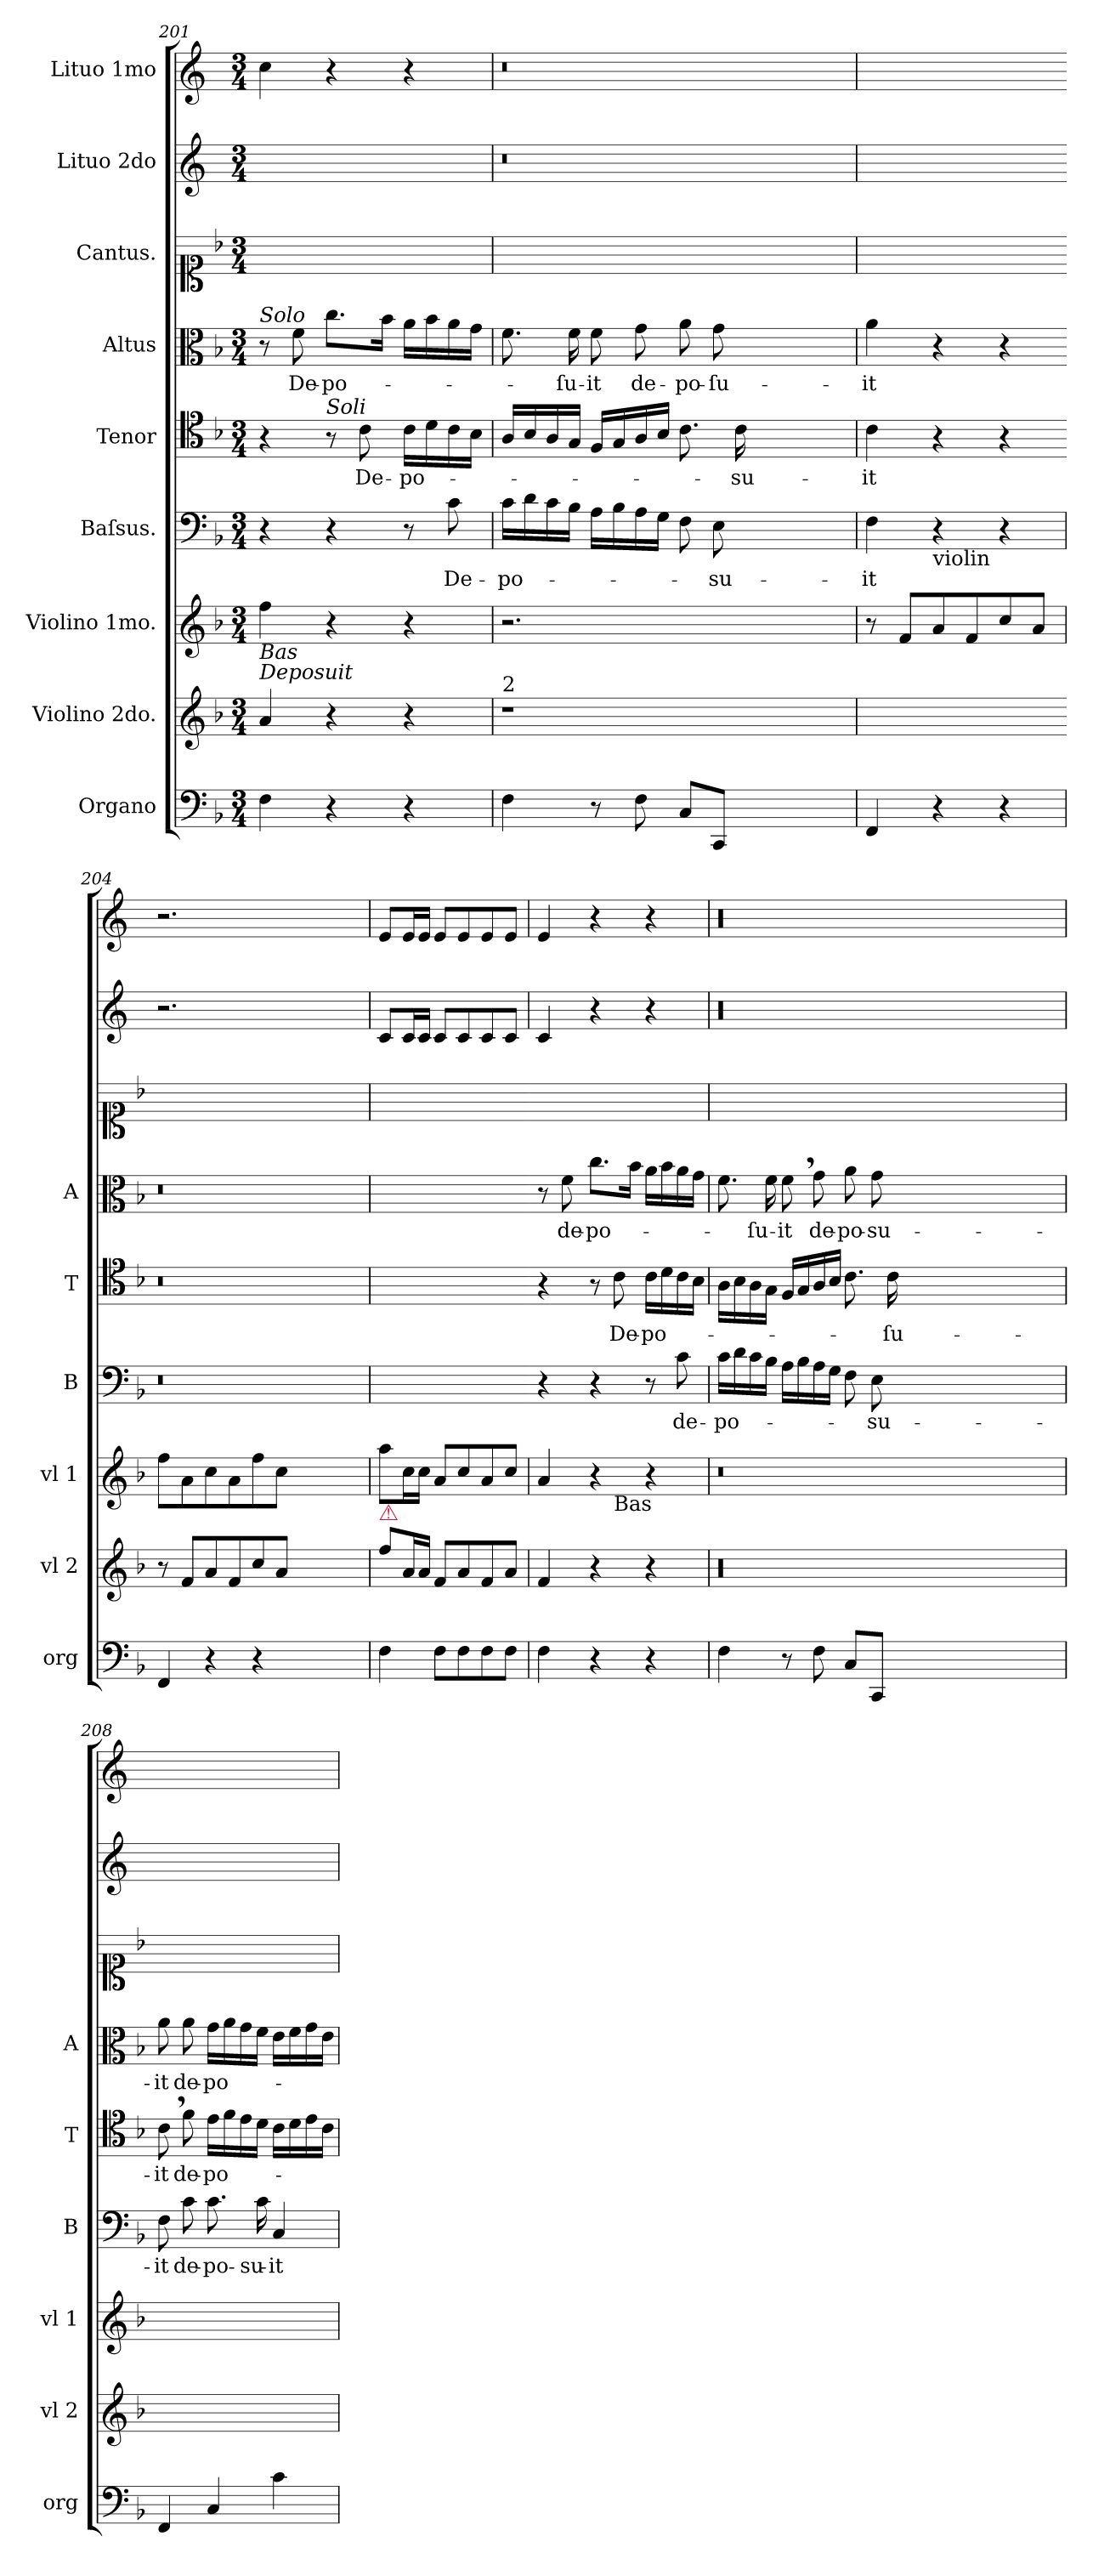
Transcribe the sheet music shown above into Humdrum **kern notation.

**kern	**kern	**kern	**kern	**text	**kern	**text	**kern	**text	**kern	**kern	**kern
*part9	*part8	*part7	*part6	*part6	*part5	*part5	*part4	*part4	*part3	*part2	*part1
*staff9	*staff8	*staff7	*staff6	*staff6	*staff5	*staff5	*staff4	*staff4	*staff3	*staff2	*staff1
*I"Organo	*I"Violino 2do.	*I"Violino 1mo.	*I"Baſsus.	*	*I"Tenor	*	*I"Altus	*	*I"Cantus.	*I"Lituo 2do	*I"Lituo 1mo
*I'org	*I'vl 2	*I'vl 1	*I'B	*	*I'T	*	*I'A	*	*	*	*
*clefF4	*clefG2	*clefG2	*clefF4	*	*clefC4	*	*clefC3	*	*clefC1	*clefG2	*clefG2
*	*	*	*	*	*	*	*	*	*	*ITrd-3c-5	*ITrd-3c-5
*k[b-]	*k[b-]	*k[b-]	*k[b-]	*	*k[b-]	*	*k[b-]	*	*k[b-]	*k[b-]	*k[b-]
*M3/4	*M3/4	*M3/4	*M3/4	*	*M3/4	*	*M3/4	*	*M3/4	*M3/4	*M3/4
=201	=201	=201	=201	=201	=201	=201	=201	=201	=201	=201	=201
!	!	!	!	!	!	!	!LO:TX:a:i:t=Solo	!	!	!	!
!	!	!LO:TX:b:i:t=Bas	!	!	!	!	!	!	!	!	!
!	!	!LO:TX:b:i:t=Deposuit	!	!	!	!	!	!	!	!	!
4F\	4a/	4ff\	4r	.	4r	.	8r	.	2.ryy	2.ryy	4ff\
.	.	.	.	.	.	.	8f\	De-	.	.	.
!	!	!	!	!	!LO:TX:a:i:t=Soli	!	!	!	!	!	!
4r	4r	4r	4r	.	8r	.	8.cc\L	-po-	.	.	4r
.	.	.	.	.	8c\	De-	.	.	.	.	.
.	.	.	.	.	.	.	16b-\Jk	.	.	.	.
4r	4r	4r	8r	.	16c\LL	-po-	16a\LL	.	.	.	4r
.	.	.	.	.	16d\	.	16b-\	.	.	.	.
.	.	.	8c\	De-	16c\	.	16a\	.	.	.	.
.	.	.	.	.	16B-\JJ	.	16g\JJ	.	.	.	.
=202	=202	=202	=202	=202	=202	=202	=202	=202	=202	=202	=202
!	!LO:TX:a:t=2	!	!	!	!	!	!	!	!	!	!
!	!LO:N:vis=1	!	!	!	!	!	!	!	!	!LO:N:vis=0	!LO:N:vis=0
4F\	1.r	2.r	16c\LL	-po-	16A/LL	.	8.f\	.	2.ryy	1.r	1.r
.	.	.	16d\	.	16B-/	.	.	.	.	.	.
.	.	.	16c\	.	16A/	.	.	.	.	.	.
.	.	.	16B-\JJ	.	16G/JJ	.	16f\	-ſu-	.	.	.
8r	.	.	16A\LL	.	16F/LL	.	8f\	-it	.	.	.
.	.	.	16B-\	.	16G/	.	.	.	.	.	.
8F\	.	.	16A\	.	16A/	.	8g\	de-	.	.	.
.	.	.	16G\JJ	.	16B-/JJ	.	.	.	.	.	.
8C/L	.	.	8F\	.	8.c\	.	8a\	-po-	.	.	.
8CC/J	.	.	8E\	-su-	.	.	8g\	-ſu-	.	.	.
.	.	.	.	.	16c\	-su-	.	.	.	.	.
2.ryy	.	2.ryy	2.ryy	.	2.ryy	.	2.ryy	.	2.ryy	.	.
=203	=203	=203	=203	=203	=203	=203	=203	=203	=203	=203	=203
4FF/	2.ryy	8r	4F\	-it	4c\	-it	4a\	-it	2.ryy	2.ryy	2.ryy
.	.	8f/L	.	.	.	.	.	.	.	.	.
!	!	!	!LO:TX:b:t=violin	!	!	!	!	!	!	!	!
4r	.	8a/	4r	.	4r	.	4r	.	.	.	.
.	.	8f/	.	.	.	.	.	.	.	.	.
4r	.	8cc/	4r	.	4r	.	4r	.	.	.	.
.	.	8a/J	.	.	.	.	.	.	.	.	.
=204	=204	=204	=204	=204	=204-	=204	=204-	=204	=204	=204	=204
!	!	!	!LO:N:vis=0	!	!LO:N:vis=0	!	!LO:N:vis=0	!	!	!	!
4FF/	8r	8ff\L	1.r	.	1.r	.	1.r	.	2.ryy	2.r	2.r
.	8f/L	8a\	.	.	.	.	.	.	.	.	.
4r	8a/	8cc\	.	.	.	.	.	.	.	.	.
.	8f/	8a\	.	.	.	.	.	.	.	.	.
4r	8cc/	8ff\	.	.	.	.	.	.	.	.	.
.	8a/J	8cc\J	.	.	.	.	.	.	.	.	.
2.ryy	2.ryy	2.ryy	.	.	.	.	.	.	2.ryy	2.ryy	2.ryy
=205	=205	=205	=205	=205	=205	=205	=205	=205	=205	=205	=205
!	!LO:TX:a:color=crimson:t=⚠	!	!	!	!	!	!	!	!	!	!
4F\	8ff\L	8aa\L	2.ryy	.	2.ryy	.	2.ryy	.	2.ryy	8f/L	8a/L
.	16a/L	16cc\L	.	.	.	.	.	.	.	16f/L	16a/L
.	16a/JJ	16cc\JJ	.	.	.	.	.	.	.	16f/JJ	16a/JJ
8F\L	8f/L	8a/L	.	.	.	.	.	.	.	8f/L	8a/L
8F\	8a/	8cc/	.	.	.	.	.	.	.	8f/	8a/
8F\	8f/	8a/	.	.	.	.	.	.	.	8f/	8a/
8F\J	8a/J	8cc/J	.	.	.	.	.	.	.	8f/J	8a/J
=206	=206	=206	=206	=206	=206-	=206	=206-	=206	=206	=206	=206
!	!	!LO:TX:b:t=A	!	!	!	!	!	!	!	!	!
*	*	*^	*	*	*	*	*	*	*	*	*
4F\	4f/	4a/	4.ryy	4r	.	4r	.	8r	.	2.ryy	4f/	4a/
.	.	.	.	.	.	.	.	8f\	de-	.	.	.
4r	4r	4r	.	4r	.	8r	.	8.cc\L	-po-	.	4r	4r
!	!	!	!LO:TX:b:t=Bas	!	!	!	!	!	!	!	!	!
.	.	.	4.ryy	.	.	8c\	De-	.	.	.	.	.
.	.	.	.	.	.	.	.	16b-\Jk	.	.	.	.
4r	4r	4r	.	8r	.	16c\LL	-po-	16a\LL	.	.	4r	4r
.	.	.	.	.	.	16d\	.	16b-\	.	.	.	.
.	.	.	.	8c\	de-	16c\	.	16a\	.	.	.	.
.	.	.	.	.	.	16B-\JJ	.	16g\JJ	.	.	.	.
=207	=207	=207	=207	=207	=207	=207	=207	=207	=207	=207	=207	=207
!	!LO:N:vis=00	!LO:N:vis=00	!	!	!	!	!	!	!	!	!LO:N:vis=00	!LO:N:vis=00
*	*	*v	*v	*	*	*	*	*	*	*	*	*
4F\	0.r	0.r	16c\LL	-po-	16A\LL	.	8.f\	.	2.ryy	0.r	0.r
.	.	.	16d\	.	16B-\	.	.	.	.	.	.
.	.	.	16c\	.	16A\	.	.	.	.	.	.
.	.	.	16B-\JJ	.	16G\JJ	.	16f\	-ſu-	.	.	.
8r	.	.	16A\LL	.	16F/LL	.	8f,\	-it	.	.	.
.	.	.	16B-\	.	16G/	.	.	.	.	.	.
!	!	!	!	!	!	!	!	!LO:LY:i	!	!	!
8F\	.	.	16A\	.	16A/	.	8g\	de-	.	.	.
.	.	.	16G\JJ	.	16B-/JJ	.	.	.	.	.	.
!	!	!	!	!	!	!	!	!LO:LY:i	!	!	!
8C/L	.	.	8F\	.	8.c\	.	8a\	-po-	.	.	.
!	!	!	!	!	!	!	!	!LO:LY:i	!	!	!
8CC/J	.	.	8E\	-su-	.	.	8g\	-su-	.	.	.
.	.	.	.	.	16c\	-ſu-	.	.	.	.	.
0ryy	.	.	0ryy	.	0ryy	.	0ryy	.	0ryy	.	.
4ryy	.	.	4ryy	.	4ryy	.	4ryy	.	4ryy	.	.
=208	=208	=208	=208	=208	=208	=208	=208	=208	=208	=208	=208
!	!	!	!	!	!	!	!	!LO:LY:i	!	!	!
4FF/	2.ryy	2.ryy	8F\	-it	8c,\	-it	8a\	-it	2.ryy	2.ryy	2.ryy
.	.	.	8c\	de-	8f\	de-	8a\	de-	.	.	.
4C/	.	.	8.c\	-po-	16e\LL	-po-	16g\LL	-po-	.	.	.
.	.	.	.	.	16f\	.	16a\	.	.	.	.
.	.	.	.	.	16e\	.	16g\	.	.	.	.
.	.	.	16c\	-su-	16d\JJ	.	16f\JJ	.	.	.	.
4c\	.	.	4C/	-it	16c\LL	.	16e\LL	.	.	.	.
.	.	.	.	.	16d\	.	16f\	.	.	.	.
.	.	.	.	.	16e\	.	16g\	.	.	.	.
.	.	.	.	.	16c\JJ	.	16e\JJ	.	.	.	.
=	=	=	=	=	=	=	=	=	=	=	=
*-	*-	*-	*-	*-	*-	*-	*-	*-	*-	*-	*-
